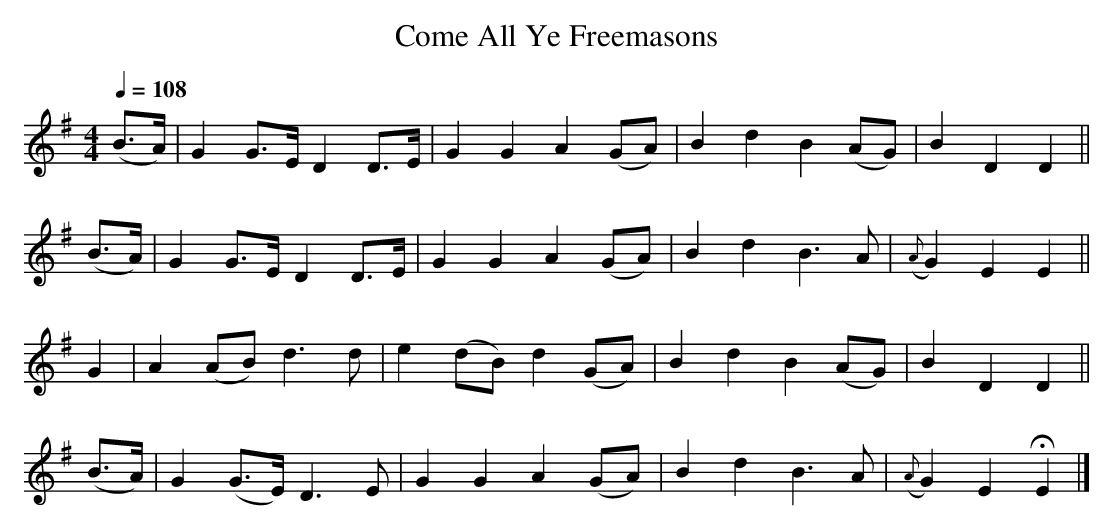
X:1
T:Come All Ye Freemasons
M:4/4
L:1/8
Q:1/4=108
K:E Minor
(B>A)|G2  G>E  D2 D>E|G2  G2  A2 (GA)|B2 d2 B2 (AG)|    B2  D2  D2||
(B>A)|G2  G>E  D2 D>E|G2  G2  A2 (GA)|B2 d2 B3   A |({A}G2) E2  E2||
 G2  |A2 (AB)  d3   d|e2 (dB) d2 (GA)|B2 d2 B2 (AG)|    B2  D2  D2||
(B>A)|G2 (G>E) D3   E|G2  G2  A2 (GA)|B2 d2 B3   A |({A}G2) E2 HE2|]
